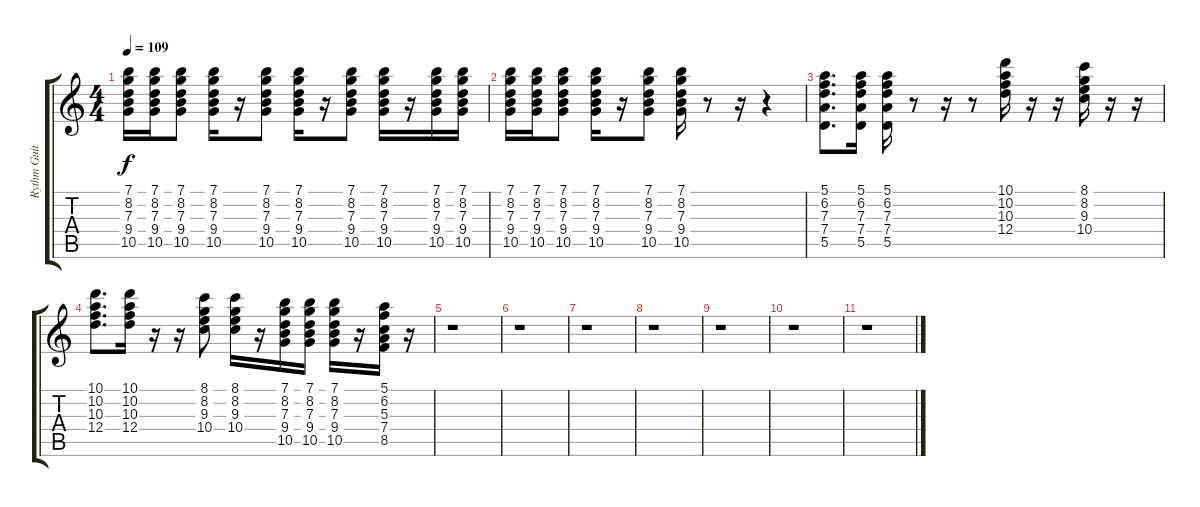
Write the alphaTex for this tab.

\track ("Rythm Guitar 2" "Rythm Guit") {instrument electricguitarclean}
\staff {score tabs}
\tuning (E4 B3 G3 D3 A2 E2) {hide}
\ts (4 4)
\tempo 109
\clef g2
\ks c
(7.1 8.2 7.3 9.4 10.5).16{dy f} (7.1 8.2 7.3 9.4 10.5).16 (7.1 8.2 7.3 9.4 10.5).8 (7.1 8.2 7.3 9.4 10.5).16 r.16 (7.1 8.2 7.3 9.4 10.5).8 (7.1 8.2 7.3 9.4 10.5).16 r.16 (7.1 8.2 7.3 9.4 10.5).8 (7.1 8.2 7.3 9.4 10.5).16 r.16 (7.1 8.2 7.3 9.4 10.5).16 (7.1 8.2 7.3 9.4 10.5).16 |
(7.1 8.2 7.3 9.4 10.5).16 (7.1 8.2 7.3 9.4 10.5).16 (7.1 8.2 7.3 9.4 10.5).8 (7.1 8.2 7.3 9.4 10.5).16 r.16 (7.1 8.2 7.3 9.4 10.5).8 (7.1 8.2 7.3 9.4 10.5).16 r.8 r.16 r.4 |
(5.1 6.2 7.3 7.4 5.5).8{d} (5.1 6.2 7.3 7.4 5.5).16 (5.1 6.2 7.3 7.4 5.5).16 r.8 r.16 r.8 (10.1 10.2 10.3 12.4).16 r.16 r.16 (8.1 8.2 9.3 10.4).16 r.16 r.16 |
(10.1 10.2 10.3 12.4).8{d} (10.1 10.2 10.3 12.4).16 r.16 r.16 (8.1 8.2 9.3 10.4).8 (8.1 8.2 9.3 10.4).16 r.16 (7.1 8.2 7.3 9.4 10.5).16 (7.1 8.2 7.3 9.4 10.5).16 (7.1 8.2 7.3 9.4 10.5).16 r.16 (5.1 6.2 5.3 7.4 8.5).16 r.16 |
r.1 |
r.1 |
r.1 |
r.1 |
r.1 |
r.1 |
r.1
